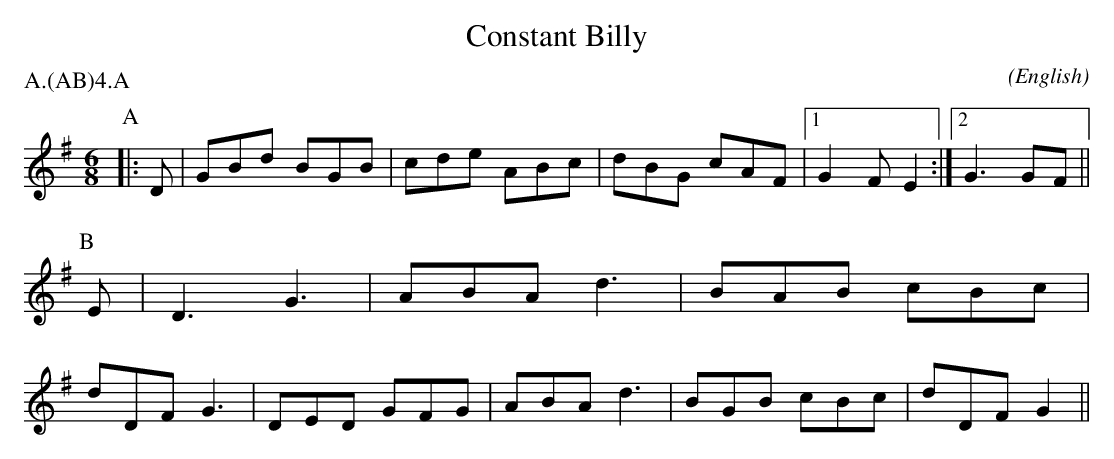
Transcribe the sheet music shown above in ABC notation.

X:1
T:Constant Billy
M:6/8
C:
O:English
P:A.(AB)4.A
K:G
P:A
|:\
   D | GBd BGB | cde ABc | dBG cAF |1 G2 F E2 :|2 G3 GF ||\
P:B
   E | D3  G3  | ABA d3  | BAB cBc | dDF G3 |\
       DED GFG | ABA d3  | BGB cBc | dDF G2 ||
